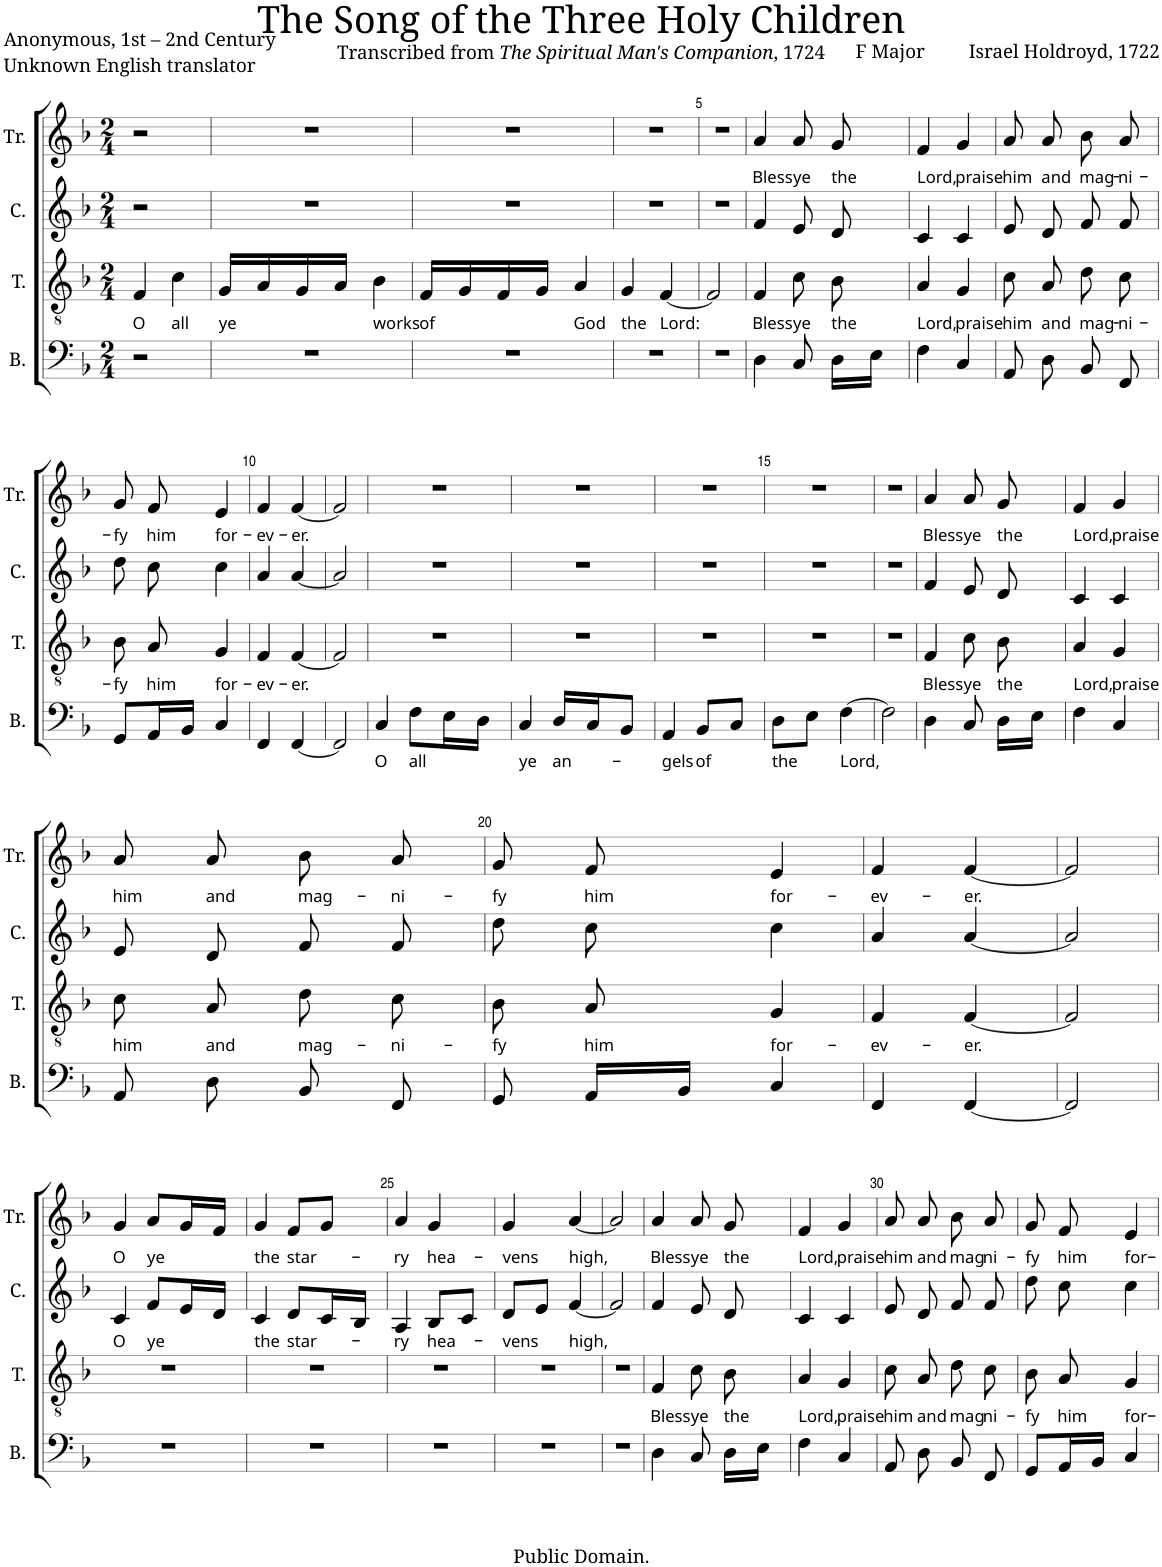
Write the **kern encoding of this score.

**kern	**text	**kern	**text	**kern	**text	**kern	**text
*part4	*part4	*part3	*part3	*part2	*part2	*part1	*part1
*staff4	*staff4	*staff3	*staff3	*staff2	*staff2	*staff1	*staff1
*I"B.	*	*I"T.	*	*I"C.	*	*I"Tr.	*
*I'B.	*	*I'T.	*	*I'C.	*	*I'Tr.	*
*clefF4	*	*clefGv2	*	*clefG2	*	*clefG2	*
*k[b-]	*	*k[b-]	*	*k[b-]	*	*k[b-]	*
*M2/4	*	*M2/4	*	*M2/4	*	*M2/4	*
=1	=1	=1	=1	=1	=1	=1	=1
!	!	!	!LO:LY:b	!	!	!	!
2r	.	4F/	O	2r	.	2r	.
!	!	!	!LO:LY:b	!	!	!	!
.	.	4c\	all	.	.	.	.
=2	=2	=2	=2	=2	=2	=2	=2
!	!	!	!LO:LY:b	!	!	!	!
2r	.	16G/LL	ye	2r	.	2r	.
.	.	16A/	.	.	.	.	.
.	.	16G/	.	.	.	.	.
.	.	16A/JJ	.	.	.	.	.
!	!	!	!LO:LY:b	!	!	!	!
.	.	4B-\	works	.	.	.	.
=3	=3	=3	=3	=3	=3	=3	=3
!	!	!	!LO:LY:b	!	!	!	!
2r	.	16F/LL	of	2r	.	2r	.
.	.	16G/	.	.	.	.	.
.	.	16F/	.	.	.	.	.
.	.	16G/JJ	.	.	.	.	.
!	!	!	!LO:LY:b	!	!	!	!
.	.	4A/	God	.	.	.	.
=4	=4	=4	=4	=4	=4	=4	=4
!	!	!	!LO:LY:b	!	!	!	!
2r	.	4G/	the	2r	.	2r	.
!	!	!	!LO:LY:b	!	!	!	!
.	.	[4F/	Lord:	.	.	.	.
=5	=5	=5	=5	=5	=5	=5	=5
2r	.	2F/]	.	2r	.	2r	.
=6	=6	=6	=6	=6	=6	=6	=6
!	!	!	!LO:LY:b	!	!	!	!LO:LY:b
4D\	.	4F/	Bless	4f/	.	4a/	Bless
!	!	!	!LO:LY:b	!	!	!	!LO:LY:b
8C/	.	8c\	ye	8e/	.	8a/	ye
!	!	!	!LO:LY:b	!	!	!	!LO:LY:b
16D\LL	.	8B-\	the	8d/	.	8g/	the
16E\JJ	.	.	.	.	.	.	.
=7	=7	=7	=7	=7	=7	=7	=7
!	!	!	!LO:LY:b	!	!	!	!LO:LY:b
4F\	.	4A/	Lord,	4c/	.	4f/	Lord,
!	!	!	!LO:LY:b	!	!	!	!LO:LY:b
4C/	.	4G/	praise	4c/	.	4g/	praise
=8	=8	=8	=8	=8	=8	=8	=8
!	!	!	!LO:LY:b	!	!	!	!LO:LY:b
8AA/	.	8c\	him	8e/	.	8a/	him
!	!	!	!LO:LY:b	!	!	!	!LO:LY:b
8D\	.	8A/	and	8d/	.	8a/	and
!	!	!	!LO:LY:b	!	!	!	!LO:LY:b
8BB-/	.	8d\	mag-	8f/	.	8b-\	mag-
!	!	!	!LO:LY:b	!	!	!	!LO:LY:b
8FF/	.	8c\	-ni-	8f/	.	8a/	-ni-
!!LO:LB:g=z
=9	=9	=9	=9	=9	=9	=9	=9
!	!	!	!LO:LY:b	!	!	!	!LO:LY:b
8GG/L	.	8B-\	-fy	8dd\	.	8g/	-fy
!	!	!	!LO:LY:b	!	!	!	!LO:LY:b
16AA/L	.	8A/	him	8cc\	.	8f/	him
16BB-/JJ	.	.	.	.	.	.	.
!	!	!	!LO:LY:b	!	!	!	!LO:LY:b
4C/	.	4G/	for-	4cc\	.	4e/	for-
=10	=10	=10	=10	=10	=10	=10	=10
!	!	!	!LO:LY:b	!	!	!	!LO:LY:b
4FF/	.	4F/	-ev-	4a/	.	4f/	-ev-
!	!	!	!LO:LY:b	!	!	!	!LO:LY:b
[4FF/	.	[4F/	-er.	[4a/	.	[4f/	-er.
=11	=11	=11	=11	=11	=11	=11	=11
2FF/]	.	2F/]	.	2a/]	.	2f/]	.
=12	=12	=12	=12	=12	=12	=12	=12
!	!LO:LY:b	!	!	!	!	!	!
4C/	O	2r	.	2r	.	2r	.
!	!LO:LY:b	!	!	!	!	!	!
8F\L	all	.	.	.	.	.	.
16E\L	.	.	.	.	.	.	.
16D\JJ	.	.	.	.	.	.	.
=13	=13	=13	=13	=13	=13	=13	=13
!	!LO:LY:b	!	!	!	!	!	!
4C/	ye	2r	.	2r	.	2r	.
!	!LO:LY:b	!	!	!	!	!	!
16D/LL	an-	.	.	.	.	.	.
16C/J	.	.	.	.	.	.	.
8BB-/J	.	.	.	.	.	.	.
=14	=14	=14	=14	=14	=14	=14	=14
!	!LO:LY:b	!	!	!	!	!	!
4AA/	-gels	2r	.	2r	.	2r	.
!	!LO:LY:b	!	!	!	!	!	!
8BB-/L	of	.	.	.	.	.	.
8C/J	.	.	.	.	.	.	.
=15	=15	=15	=15	=15	=15	=15	=15
!	!LO:LY:b	!	!	!	!	!	!
8D\L	the	2r	.	2r	.	2r	.
8E\J	.	.	.	.	.	.	.
!	!LO:LY:b	!	!	!	!	!	!
[4F\	Lord,	.	.	.	.	.	.
=16	=16	=16	=16	=16	=16	=16	=16
2F\]	.	2r	.	2r	.	2r	.
=17	=17	=17	=17	=17	=17	=17	=17
!	!	!	!LO:LY:b	!	!	!	!LO:LY:b
4D\	.	4F/	Bless	4f/	.	4a/	Bless
!	!	!	!LO:LY:b	!	!	!	!LO:LY:b
8C/	.	8c\	ye	8e/	.	8a/	ye
!	!	!	!LO:LY:b	!	!	!	!LO:LY:b
16D\LL	.	8B-\	the	8d/	.	8g/	the
16E\JJ	.	.	.	.	.	.	.
=18	=18	=18	=18	=18	=18	=18	=18
!	!	!	!LO:LY:b	!	!	!	!LO:LY:b
4F\	.	4A/	Lord,	4c/	.	4f/	Lord,
!	!	!	!LO:LY:b	!	!	!	!LO:LY:b
4C/	.	4G/	praise	4c/	.	4g/	praise
!!LO:LB:g=z
=19	=19	=19	=19	=19	=19	=19	=19
!	!	!	!LO:LY:b	!	!	!	!LO:LY:b
8AA/	.	8c\	him	8e/	.	8a/	him
!	!	!	!LO:LY:b	!	!	!	!LO:LY:b
8D\	.	8A/	and	8d/	.	8a/	and
!	!	!	!LO:LY:b	!	!	!	!LO:LY:b
8BB-/	.	8d\	mag-	8f/	.	8b-\	mag-
!	!	!	!LO:LY:b	!	!	!	!LO:LY:b
8FF/	.	8c\	-ni-	8f/	.	8a/	-ni-
=20	=20	=20	=20	=20	=20	=20	=20
!	!	!	!LO:LY:b	!	!	!	!LO:LY:b
8GG/	.	8B-\	-fy	8dd\	.	8g/	-fy
!	!	!	!LO:LY:b	!	!	!	!LO:LY:b
16AA/LL	.	8A/	him	8cc\	.	8f/	him
16BB-/JJ	.	.	.	.	.	.	.
!	!	!	!LO:LY:b	!	!	!	!LO:LY:b
4C/	.	4G/	for-	4cc\	.	4e/	for-
=21	=21	=21	=21	=21	=21	=21	=21
!	!	!	!LO:LY:b	!	!	!	!LO:LY:b
4FF/	.	4F/	-ev-	4a/	.	4f/	-ev-
!	!	!	!LO:LY:b	!	!	!	!LO:LY:b
[4FF/	.	[4F/	-er.	[4a/	.	[4f/	-er.
=22	=22	=22	=22	=22	=22	=22	=22
2FF/]	.	2F/]	.	2a/]	.	2f/]	.
!!LO:LB:g=z
=23	=23	=23	=23	=23	=23	=23	=23
!	!	!	!	!	!LO:LY:b	!	!LO:LY:b
2r	.	2r	.	4c/	O	4g/	O
!	!	!	!	!	!LO:LY:b	!	!LO:LY:b
.	.	.	.	8f/L	ye	8a/L	ye
.	.	.	.	16e/L	.	16g/L	.
.	.	.	.	16d/JJ	.	16f/JJ	.
=24	=24	=24	=24	=24	=24	=24	=24
!	!	!	!	!	!LO:LY:b	!	!LO:LY:b
2r	.	2r	.	4c/	the	4g/	the
!	!	!	!	!	!LO:LY:b	!	!LO:LY:b
.	.	.	.	8d/L	star-	8f/L	star-
.	.	.	.	16c/L	.	8g/J	.
.	.	.	.	16B-/JJ	.	.	.
=25	=25	=25	=25	=25	=25	=25	=25
!	!	!	!	!	!LO:LY:b	!	!LO:LY:b
2r	.	2r	.	4A/	-ry	4a/	-ry
!	!	!	!	!	!LO:LY:b	!	!LO:LY:b
.	.	.	.	8B-/L	hea-	4g/	hea-
.	.	.	.	8c/J	.	.	.
=26	=26	=26	=26	=26	=26	=26	=26
!	!	!	!	!	!LO:LY:b	!	!LO:LY:b
2r	.	2r	.	8d/L	-vens	4g/	-vens
.	.	.	.	8e/J	.	.	.
!	!	!	!	!	!LO:LY:b	!	!LO:LY:b
.	.	.	.	[4f/	high,	[4a/	high,
=27	=27	=27	=27	=27	=27	=27	=27
2r	.	2r	.	2f/]	.	2a/]	.
=28	=28	=28	=28	=28	=28	=28	=28
!	!	!	!LO:LY:b	!	!	!	!LO:LY:b
4D\	.	4F/	Bless	4f/	.	4a/	Bless
!	!	!	!LO:LY:b	!	!	!	!LO:LY:b
8C/	.	8c\	ye	8e/	.	8a/	ye
!	!	!	!LO:LY:b	!	!	!	!LO:LY:b
16D\LL	.	8B-\	the	8d/	.	8g/	the
16E\JJ	.	.	.	.	.	.	.
=29	=29	=29	=29	=29	=29	=29	=29
!	!	!	!LO:LY:b	!	!	!	!LO:LY:b
4F\	.	4A/	Lord,	4c/	.	4f/	Lord,
!	!	!	!LO:LY:b	!	!	!	!LO:LY:b
4C/	.	4G/	praise	4c/	.	4g/	praise
=30	=30	=30	=30	=30	=30	=30	=30
!	!	!	!LO:LY:b	!	!	!	!LO:LY:b
8AA/	.	8c\	him	8e/	.	8a/	him
!	!	!	!LO:LY:b	!	!	!	!LO:LY:b
8D\	.	8A/	and	8d/	.	8a/	and
!	!	!	!LO:LY:b	!	!	!	!LO:LY:b
8BB-/	.	8d\	mag-	8f/	.	8b-\	mag-
!	!	!	!LO:LY:b	!	!	!	!LO:LY:b
8FF/	.	8c\	-ni-	8f/	.	8a/	-ni-
=31	=31	=31	=31	=31	=31	=31	=31
!	!	!	!LO:LY:b	!	!	!	!LO:LY:b
8GG/L	.	8B-\	-fy	8dd\	.	8g/	-fy
!	!	!	!LO:LY:b	!	!	!	!LO:LY:b
16AA/L	.	8A/	him	8cc\	.	8f/	him
16BB-/JJ	.	.	.	.	.	.	.
!	!	!	!LO:LY:b	!	!	!	!LO:LY:b
4C/	.	4G/	for-	4cc\	.	4e/	for-
=	=	=	=	=	=	=	=
*-	*-	*-	*-	*-	*-	*-	*-
